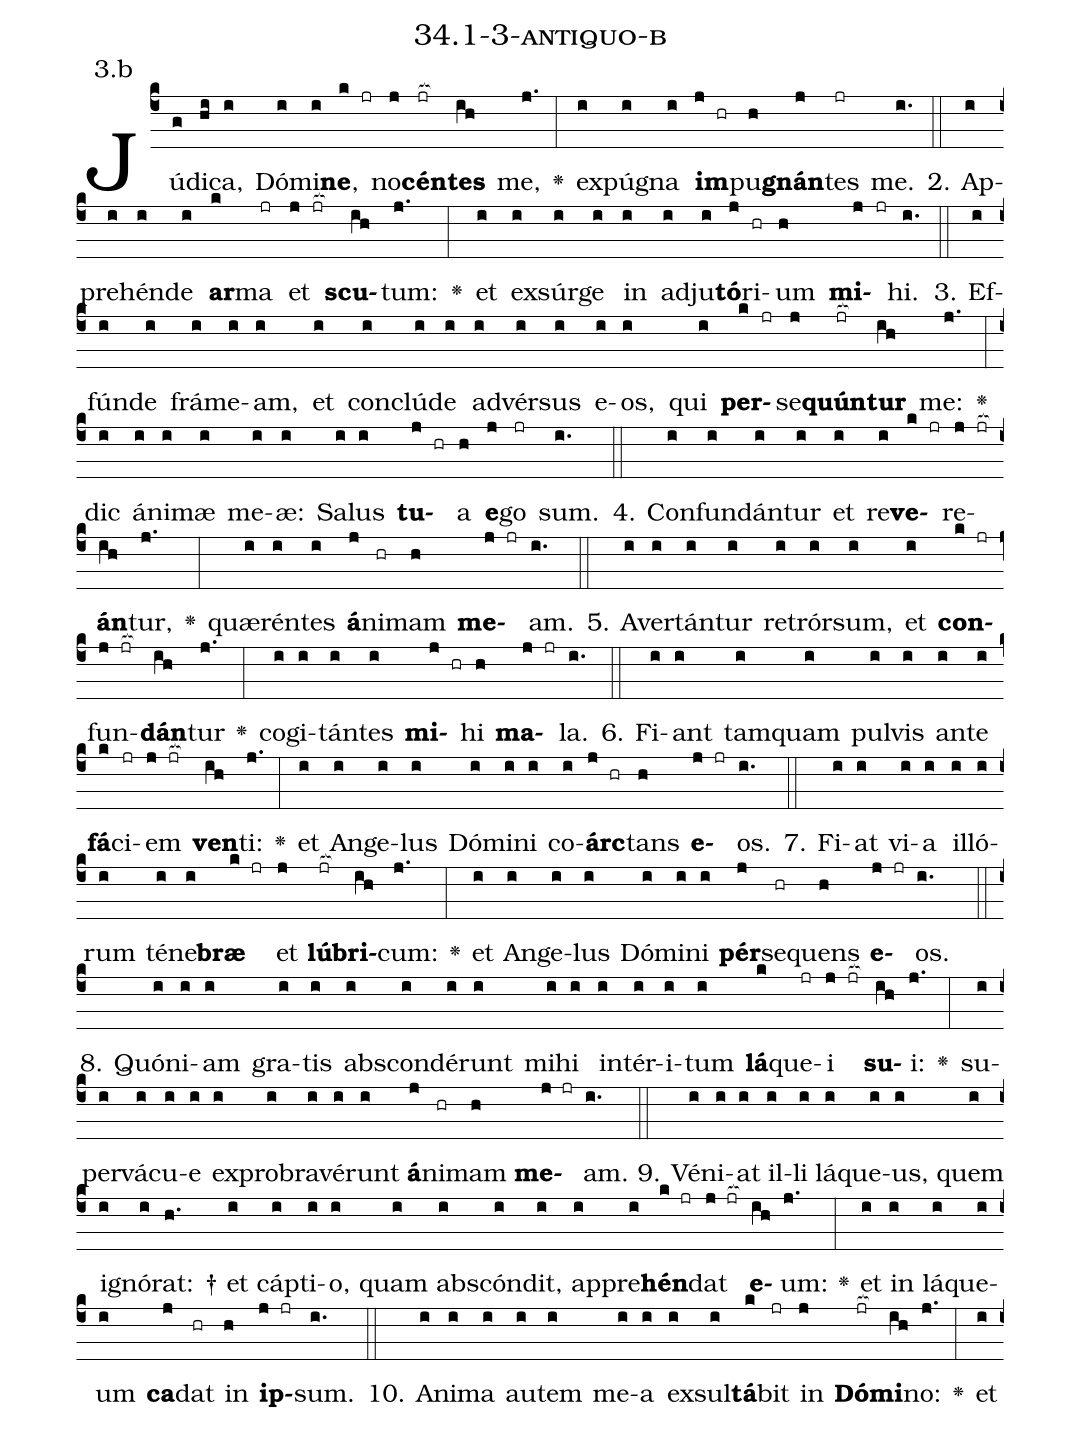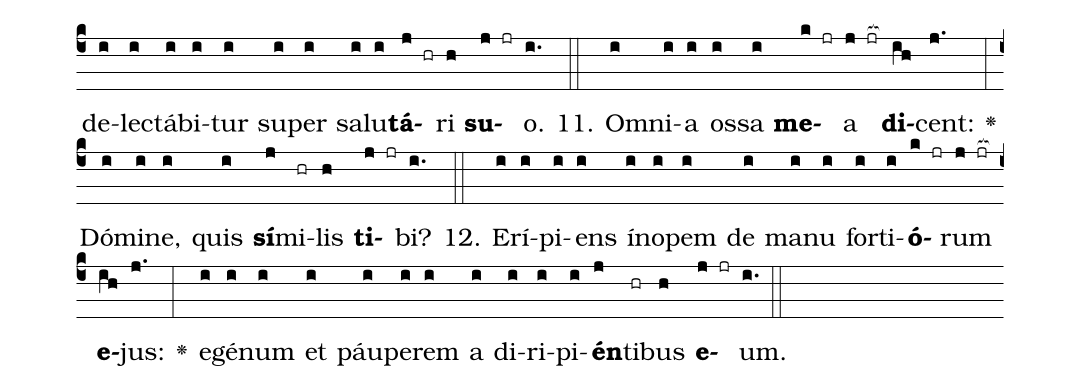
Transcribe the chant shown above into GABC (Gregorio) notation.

name: 34.1-3-antiquo-b;
annotation: 3.b;
%%
(c4)Jú(g)di(hi)ca,(i) Dó(i)mi(i)<b>ne</b>,(k jr) no(j)<b>cén</b>(jr[ocb:1{])<b>tes</b>(ih[ocb:0}]) me,(j.) <v>\greheightstar</v>(:) ex(i)pú(i)gna(i) <b>im</b>(j hr)pu(h)<b>gnán</b>(j)tes(jr) me.(i.) (::)
2. Ap(i)pre(i)hén(i)de(i) <b>ar</b>(k)ma(jr) et(j jr[ocb:1{]) <b>scu</b>(ih[ocb:0}])tum:(j.) <v>\greheightstar</v>(:) et(i) ex(i)súr(i)ge(i) in(i) ad(i)ju(i)<b>tó</b>(j)ri(hr)um(h) <b>mi</b>(j jr)hi.(i.) (::)
3. Ef(i)fún(i)de(i) frá(i)me(i)am,(i) et(i) con(i)clú(i)de(i) ad(i)vér(i)sus(i) e(i)os,(i) qui(i) <b>per</b>(k jr)se(j)<b>quún</b>(jr[ocb:1{])<b>tur</b>(ih[ocb:0}]) me:(j.) <v>\greheightstar</v>(:) dic(i) á(i)ni(i)mæ(i) me(i)æ:(i) Sa(i)lus(i) <b>tu</b>(j hr)a(h) <b>e</b>(j)go(jr) sum.(i.) (::)
4. Con(i)fun(i)dán(i)tur(i) et(i) re(i)<b>ve</b>(k jr)re(j jr[ocb:1{])<b>án</b>(ih[ocb:0}])tur,(j.) <v>\greheightstar</v>(:) quæ(i)rén(i)tes(i) <b>á</b>(j)ni(hr)mam(h) <b>me</b>(j jr)am.(i.) (::)
5. A(i)ver(i)tán(i)tur(i) re(i)trór(i)sum,(i) et(i) <b>con</b>(k jr)fun(j jr[ocb:1{])<b>dán</b>(ih[ocb:0}])tur(j.) <v>\greheightstar</v>(:) co(i)gi(i)tán(i)tes(i) <b>mi</b>(j hr)hi(h) <b>ma</b>(j jr)la.(i.) (::)
6. Fi(i)ant(i) tam(i)quam(i) pul(i)vis(i) an(i)te(i) <b>fá</b>(k)ci(jr)em(j jr[ocb:1{]) <b>ven</b>(ih[ocb:0}])ti:(j.) <v>\greheightstar</v>(:) et(i) An(i)ge(i)lus(i) Dó(i)mi(i)ni(i) co(i)<b>árc</b>(j hr)tans(h) <b>e</b>(j jr)os.(i.) (::)
7. Fi(i)at(i) vi(i)a(i) il(i)ló(i)rum(i) té(i)ne(i)<b>bræ</b>(k jr) et(j) <b>lú</b>(jr[ocb:1{])<b>bri</b>(ih[ocb:0}])cum:(j.) <v>\greheightstar</v>(:) et(i) An(i)ge(i)lus(i) Dó(i)mi(i)ni(i) <b>pér</b>(j)se(hr)quens(h) <b>e</b>(j jr)os.(i.) (::)
8. Quón(i)i(i)am(i) gra(i)tis(i) abs(i)con(i)dé(i)runt(i) mi(i)hi(i) in(i)tér(i)i(i)tum(i) <b>lá</b>(k)que(jr)i(j jr[ocb:1{]) <b>su</b>(ih[ocb:0}])i:(j.) <v>\greheightstar</v>(:) su(i)per(i)vá(i)cu(i)e(i) ex(i)pro(i)bra(i)vé(i)runt(i) <b>á</b>(j)ni(hr)mam(h) <b>me</b>(j jr)am.(i.) (::)
9. Vé(i)ni(i)at(i) il(i)li(i) lá(i)que(i)us,(i) quem(i) i(i)gnó(i)rat: †(h.) et(i) cáp(i)ti(i)o,(i) quam(i) abs(i)cón(i)dit,(i) ap(i)pre(i)<b>hén</b>(k jr)dat(j jr[ocb:1{]) <b>e</b>(ih[ocb:0}])um:(j.) <v>\greheightstar</v>(:) et(i) in(i) lá(i)que(i)um(i) <b>ca</b>(j)dat(hr) in(h) <b>ip</b>(j jr)sum.(i.) (::)
10. A(i)ni(i)ma(i) au(i)tem(i) me(i)a(i) ex(i)sul(i)<b>tá</b>(k)bit(jr) in(j) <b>Dó</b>(jr[ocb:1{])<b>mi</b>(ih[ocb:0}])no:(j.) <v>\greheightstar</v>(:) et(i) de(i)lec(i)tá(i)bi(i)tur(i) su(i)per(i) sa(i)lu(i)<b>tá</b>(j hr)ri(h) <b>su</b>(j jr)o.(i.) (::)
11. Om(i)ni(i)a(i) os(i)sa(i) <b>me</b>(k jr)a(j jr[ocb:1{]) <b>di</b>(ih[ocb:0}])cent:(j.) <v>\greheightstar</v>(:) Dó(i)mi(i)ne,(i) quis(i) <b>sí</b>(j)mi(hr)lis(h) <b>ti</b>(j jr)bi?(i.) (::)
12. E(i)rí(i)pi(i)ens(i) ín(i)o(i)pem(i) de(i) ma(i)nu(i) for(i)ti(i)<b>ó</b>(k jr)rum(j jr[ocb:1{]) <b>e</b>(ih[ocb:0}])jus:(j.) <v>\greheightstar</v>(:) e(i)gé(i)num(i) et(i) páu(i)pe(i)rem(i) a(i) di(i)ri(i)pi(i)<b>én</b>(j)ti(hr)bus(h) <b>e</b>(j jr)um.(i.) (::)
